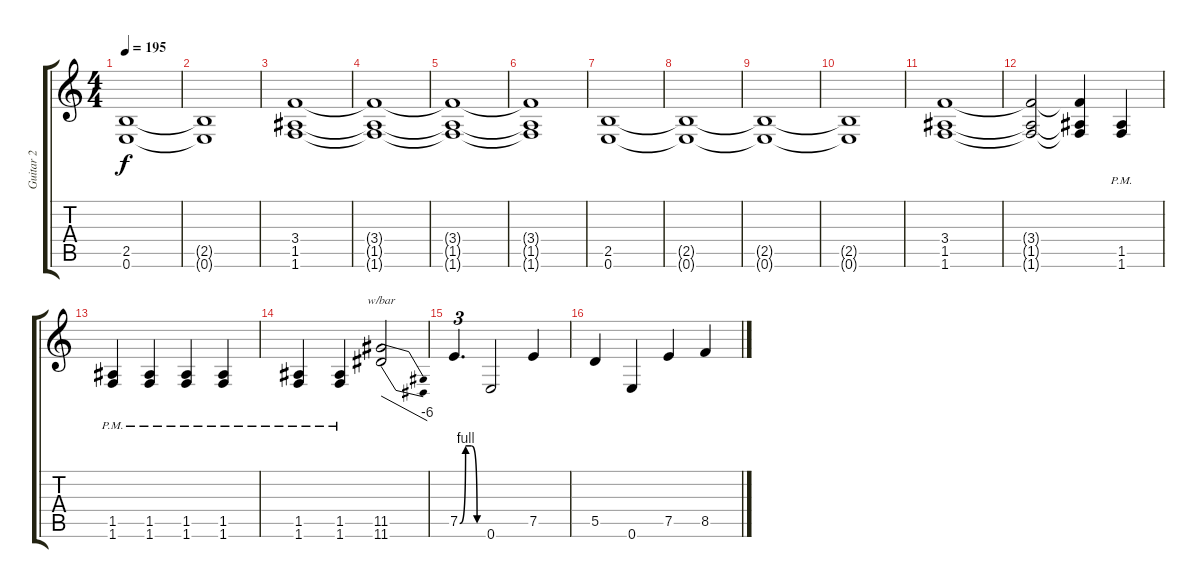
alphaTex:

\track ("Guitar 2" "Guitar 2") {instrument distortionguitar}
\staff {score tabs}
\tuning (E4 B3 G3 D3 A2 E2) {hide}
\ts (4 4)
\tempo 195
\clef g2
\ks c
(2.5{t} 0.6{t}).1{dy f} |
(2.5{t} 0.6{t}).1 |
(3.4 1.5 1.6).1 |
(3.4{t} 1.5{t} 1.6{t}).1 |
(3.4{t} 1.5{t} 1.6{t}).1 |
(3.4{t} 1.5{t} 1.6{t}).1 |
(2.5 0.6).1 |
(2.5{t} 0.6{t}).1 |
(2.5{t} 0.6{t}).1 |
(2.5{t} 0.6{t}).1 |
(3.4 1.5 1.6).1 |
(3.4{t} 1.5{t} 1.6{t}).2 (3.4{t} 1.5{t} 1.6{t}).4 (1.5{pm} 1.6{pm}).4 |
(1.5{pm} 1.6{pm}).4 (1.5{pm} 1.6{pm}).4 (1.5{pm} 1.6{pm}).4 (1.5{pm} 1.6{pm}).4 |
(1.5{pm} 1.6{pm}).4 (1.5{pm} 1.6{pm}).4 (11.5 11.6).2{tbe (dive default 0 0 60 -24)} |
7.5{be (custom 0 0 15 4 30 4 45 0 60 0)}.4{d tu (3 2)} 0.6.2 7.5.4 |
5.5.4 0.6.4 7.5.4 8.5.4
